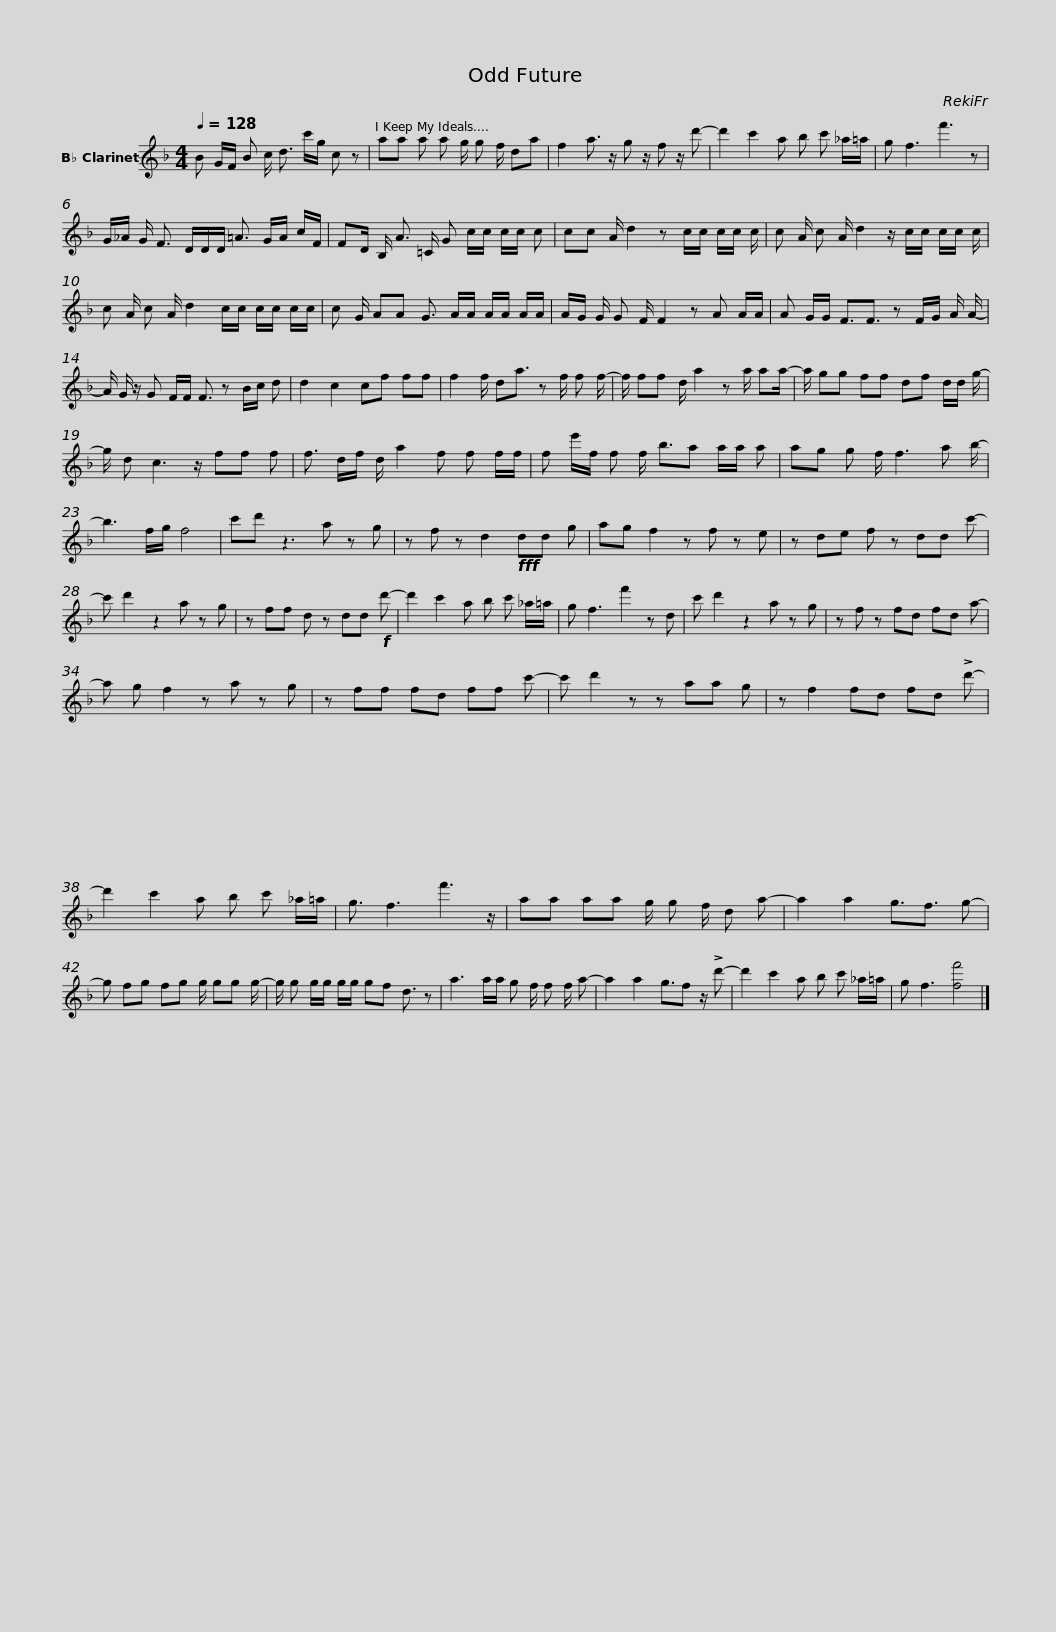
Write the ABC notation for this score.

X:1
L:1/8
Q:1/4=128
M:4/4
I:linebreak $
K:none
V:1 treble transpose=-2
V:1
[K:F] B G/F/ B c/ d3/2 c'/g/ c z | aa a a g/ g f/ da | f2 a3/2 z/ g z/ f z/ d'- | d'2 c'2 a b c' _a/=a/ | g f3 f'3 z |$ %5
 G/_A/ G/ F3/2 D/D/D/ =A3/2 G/A/ c/F/ | FD/ B,/ A3/2 =C/ G c/c/ c/c/ c | cc A/ d2 z c/c/ c/c/ c/ |$ c A/ c A/ d2 z/ c/c/ c/c/ c/ | c A/ c A/ d2 c/c/ c/c/ c/c/ | %10
 c G/ AA G3/2 A/A/ A/A/ A/A/ | A/G/ G/ G F/ F2 z A A/A/ |$ A G/G/ F3/2F3/2 z F/G/ A/ A/- | A/ G/ z/ G F/F/ F3/2 z B/c/ d | d2 c2 cf ff | %15
 f2 f/ da3/2 z f/ f f/- | f/ ff d/ a2 z a/ aa/- |$ a/ gg ff df d/d/ g/- | g/ d c3 z/ ff f | f3/2 d/f/ d/ a2 f f f/f/ | %20
 f e'/f/ f f/ b3/2a a/a/ a | ag g f/ f3 a b/- |$ b3 f/g/ f4 | c'd' z3 a z g | z f z d2!fff! dd g | %25
 ag f2 z f z e | z de f z dd c'- | c' d'2 z2 a z g |$ z ff d z dd!f! d'- | d'2 c'2 a b c' _a/=a/ | %30
 g f3 f'2 z d | c' d'2 z2 a z g | z f z fd fd a- | a g f2 z a z g |$ z ff fd ff c'- | %35
 c' d'2 z z aa g | z f2 fd fd !>!d'- | d'2 c'2 a b c' _a/=a/ | g3/2 f3 f'3 z/ |$ aa aa g/ g f/ d a- | %40
 a2 a2 g3/2f3/2 g- | g fg fg g/ gg g/- | g/ g g/g/ g/g/ gf d3/2 z | a3 a/a/ g f/ f f/ a- |$ a2 a2 g3/2f z/ !>!d'- | %45
 d'2 c'2 a b c' _a/=a/ | g f3 [ff']4 |] %47
